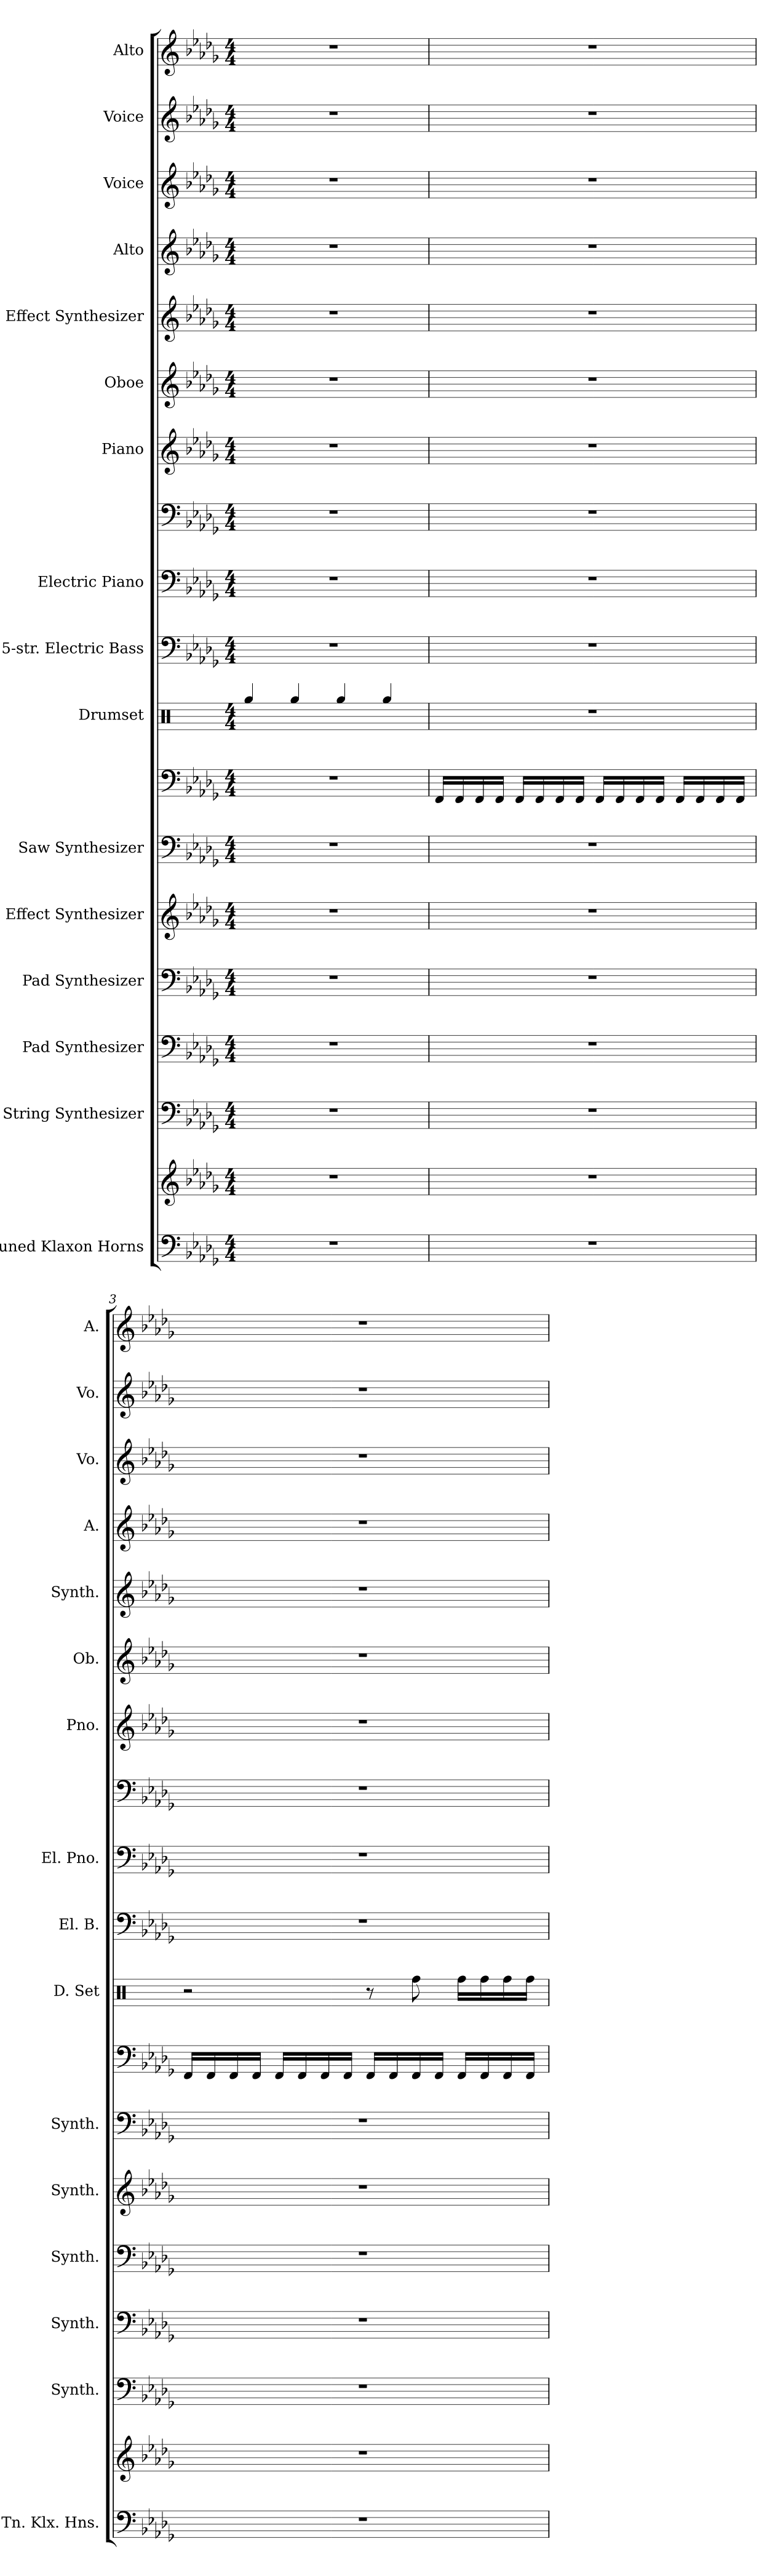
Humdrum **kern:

**kern	**kern	**kern	**kern	**kern	**kern	**kern	**kern	**kern	**kern	**kern	**kern	**kern	**kern	**kern	**kern	**kern	**kern	**kern
*part16	*part16	*part15	*part14	*part13	*part12	*part11	*part11	*part10	*part9	*part8	*part8	*part7	*part6	*part5	*part4	*part3	*part2	*part1
*staff19	*staff18	*staff17	*staff16	*staff15	*staff14	*staff13	*staff12	*staff11	*staff10	*staff9	*staff8	*staff7	*staff6	*staff5	*staff4	*staff3	*staff2	*staff1
*I"Tuned Klaxon Horns	*	*I"String Synthesizer	*I"Pad Synthesizer	*I"Pad Synthesizer	*I"Effect Synthesizer	*I"Saw Synthesizer	*	*I"Drumset	*I"5-str. Electric Bass	*I"Electric Piano	*	*I"Piano	*I"Oboe	*I"Effect Synthesizer	*I"Alto	*I"Voice	*I"Voice	*I"Alto
*I'Tn. Klx. Hns.	*	*I'Synth.	*I'Synth.	*I'Synth.	*I'Synth.	*I'Synth.	*	*I'D. Set	*I'El. B.	*I'El. Pno.	*	*I'Pno.	*I'Ob.	*I'Synth.	*I'A.	*I'Vo.	*I'Vo.	*I'A.
*clefF4	*clefG2	*clefF4	*clefF4	*clefF4	*clefG2	*clefF4	*clefF4	*clefX	*clefF4	*clefF4	*clefF4	*clefG2	*clefG2	*clefG2	*clefG2	*clefG2	*clefG2	*clefG2
*	*	*	*	*	*	*	*	*	*ITrd7c12	*	*	*	*	*	*	*	*	*
*k[b-e-a-d-g-]	*k[b-e-a-d-g-]	*k[b-e-a-d-g-]	*k[b-e-a-d-g-]	*k[b-e-a-d-g-]	*k[b-e-a-d-g-]	*k[b-e-a-d-g-]	*k[b-e-a-d-g-]	*k[]	*k[b-e-a-d-g-]	*k[b-e-a-d-g-]	*k[b-e-a-d-g-]	*k[b-e-a-d-g-]	*k[b-e-a-d-g-]	*k[b-e-a-d-g-]	*k[b-e-a-d-g-]	*k[b-e-a-d-g-]	*k[b-e-a-d-g-]	*k[b-e-a-d-g-]
*M4/4	*M4/4	*M4/4	*M4/4	*M4/4	*M4/4	*M4/4	*M4/4	*M4/4	*M4/4	*M4/4	*M4/4	*M4/4	*M4/4	*M4/4	*M4/4	*M4/4	*M4/4	*M4/4
*MM90	*MM90	*MM90	*MM90	*MM90	*MM90	*MM90	*MM90	*MM90	*MM90	*MM90	*MM90	*MM90	*MM90	*MM90	*MM90	*MM90	*MM90	*MM90
=1	=1	=1	=1	=1	=1	=1	=1	=1	=1	=1	=1	=1	=1	=1	=1	=1	=1	=1
1r	1r	1r	1r	1r	1r	1r	1r	4Rgg/	1r	1r	1r	1r	1r	1r	1r	1r	1r	1r
.	.	.	.	.	.	.	.	4Rgg/	.	.	.	.	.	.	.	.	.	.
.	.	.	.	.	.	.	.	4Rgg/	.	.	.	.	.	.	.	.	.	.
.	.	.	.	.	.	.	.	4Rgg/	.	.	.	.	.	.	.	.	.	.
=2	=2	=2	=2	=2	=2	=2	=2	=2	=2	=2	=2	=2	=2	=2	=2	=2	=2	=2
1r	1r	1r	1r	1r	1r	1r	16FF/LL	1r	1r	1r	1r	1r	1r	1r	1r	1r	1r	1r
.	.	.	.	.	.	.	16FF/	.	.	.	.	.	.	.	.	.	.	.
.	.	.	.	.	.	.	16FF/	.	.	.	.	.	.	.	.	.	.	.
.	.	.	.	.	.	.	16FF/JJ	.	.	.	.	.	.	.	.	.	.	.
.	.	.	.	.	.	.	16FF/LL	.	.	.	.	.	.	.	.	.	.	.
.	.	.	.	.	.	.	16FF/	.	.	.	.	.	.	.	.	.	.	.
.	.	.	.	.	.	.	16FF/	.	.	.	.	.	.	.	.	.	.	.
.	.	.	.	.	.	.	16FF/JJ	.	.	.	.	.	.	.	.	.	.	.
.	.	.	.	.	.	.	16FF/LL	.	.	.	.	.	.	.	.	.	.	.
.	.	.	.	.	.	.	16FF/	.	.	.	.	.	.	.	.	.	.	.
.	.	.	.	.	.	.	16FF/	.	.	.	.	.	.	.	.	.	.	.
.	.	.	.	.	.	.	16FF/JJ	.	.	.	.	.	.	.	.	.	.	.
.	.	.	.	.	.	.	16FF/LL	.	.	.	.	.	.	.	.	.	.	.
.	.	.	.	.	.	.	16FF/	.	.	.	.	.	.	.	.	.	.	.
.	.	.	.	.	.	.	16FF/	.	.	.	.	.	.	.	.	.	.	.
.	.	.	.	.	.	.	16FF/JJ	.	.	.	.	.	.	.	.	.	.	.
=3	=3	=3	=3	=3	=3	=3	=3	=3	=3	=3	=3	=3	=3	=3	=3	=3	=3	=3
1r	1r	1r	1r	1r	1r	1r	16FF/LL	2r	1r	1r	1r	1r	1r	1r	1r	1r	1r	1r
.	.	.	.	.	.	.	16FF/	.	.	.	.	.	.	.	.	.	.	.
.	.	.	.	.	.	.	16FF/	.	.	.	.	.	.	.	.	.	.	.
.	.	.	.	.	.	.	16FF/JJ	.	.	.	.	.	.	.	.	.	.	.
.	.	.	.	.	.	.	16FF/LL	.	.	.	.	.	.	.	.	.	.	.
.	.	.	.	.	.	.	16FF/	.	.	.	.	.	.	.	.	.	.	.
.	.	.	.	.	.	.	16FF/	.	.	.	.	.	.	.	.	.	.	.
.	.	.	.	.	.	.	16FF/JJ	.	.	.	.	.	.	.	.	.	.	.
.	.	.	.	.	.	.	16FF/LL	8r	.	.	.	.	.	.	.	.	.	.
.	.	.	.	.	.	.	16FF/	.	.	.	.	.	.	.	.	.	.	.
.	.	.	.	.	.	.	16FF/	8Rff\	.	.	.	.	.	.	.	.	.	.
.	.	.	.	.	.	.	16FF/JJ	.	.	.	.	.	.	.	.	.	.	.
.	.	.	.	.	.	.	16FF/LL	16Rff\LL	.	.	.	.	.	.	.	.	.	.
.	.	.	.	.	.	.	16FF/	16Rff\	.	.	.	.	.	.	.	.	.	.
.	.	.	.	.	.	.	16FF/	16Rff\	.	.	.	.	.	.	.	.	.	.
.	.	.	.	.	.	.	16FF/JJ	16Rff\JJ	.	.	.	.	.	.	.	.	.	.
=	=	=	=	=	=	=	=	=	=	=	=	=	=	=	=	=	=	=
*-	*-	*-	*-	*-	*-	*-	*-	*-	*-	*-	*-	*-	*-	*-	*-	*-	*-	*-
